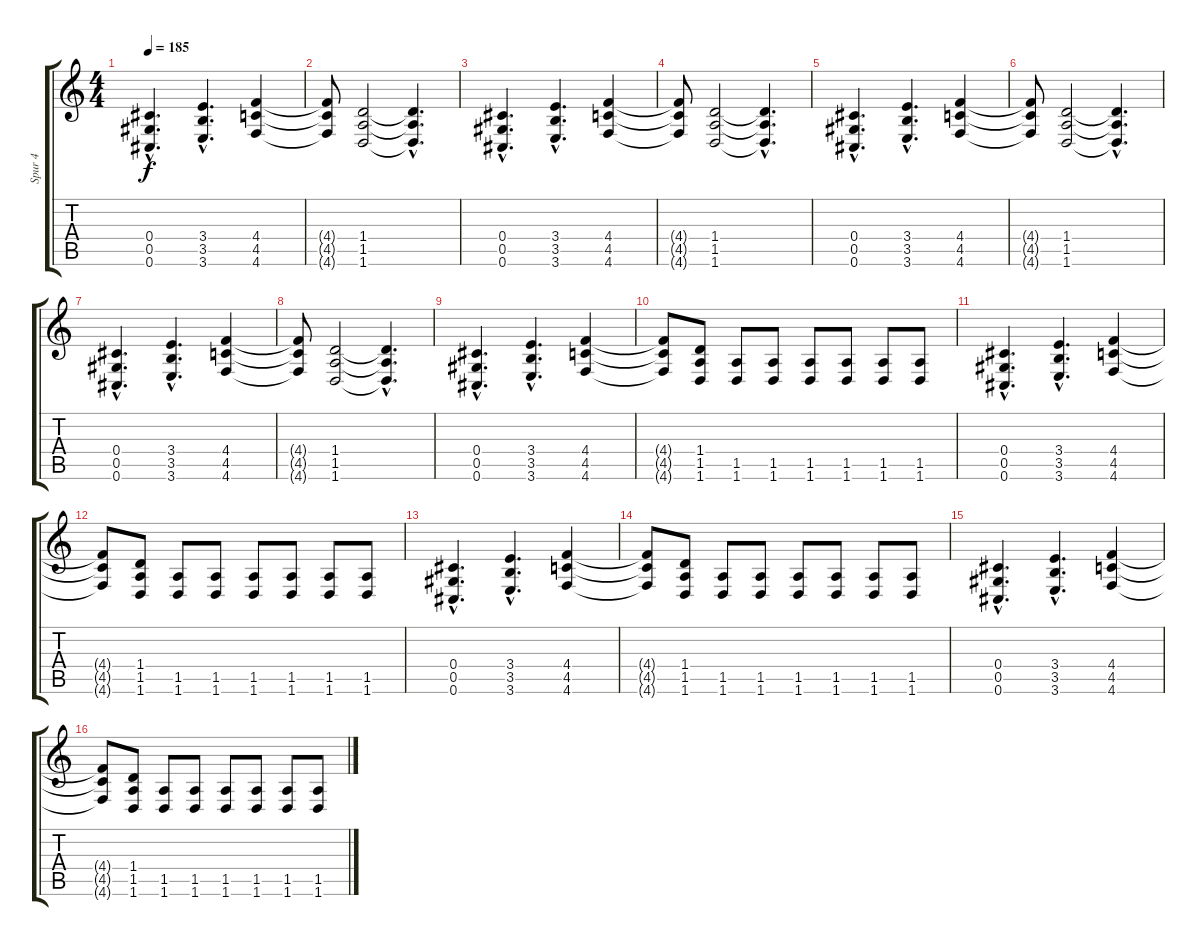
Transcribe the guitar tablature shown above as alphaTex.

\track ("Spur 4" "Spur 4") {instrument distortionguitar}
\staff {score tabs}
\tuning (Eb4 Bb3 Gb3 Db3 Ab2 Db2) {hide}
\ts (4 4)
\tempo 185
\clef g2
\ks c
(0.4{hac} 0.5{hac} 0.6{hac}).4{d dy f} (3.4{hac} 3.5{hac} 3.6{hac}).4{d} (4.4 4.5 4.6).4 |
(4.4{t} 4.5{t} 4.6{t}).8 (1.4 1.5 1.6).2 (1.4{hac t} 1.5{hac t} 1.6{hac t}).4{d} |
(0.4{hac} 0.5{hac} 0.6{hac}).4{d} (3.4{hac} 3.5{hac} 3.6{hac}).4{d} (4.4 4.5 4.6).4 |
(4.4{t} 4.5{t} 4.6{t}).8 (1.4 1.5 1.6).2 (1.4{hac t} 1.5{hac t} 1.6{hac t}).4{d} |
(0.4{hac} 0.5{hac} 0.6{hac}).4{d} (3.4{hac} 3.5{hac} 3.6{hac}).4{d} (4.4 4.5 4.6).4 |
(4.4{t} 4.5{t} 4.6{t}).8 (1.4 1.5 1.6).2 (1.4{hac t} 1.5{hac t} 1.6{hac t}).4{d} |
(0.4{hac} 0.5{hac} 0.6{hac}).4{d} (3.4{hac} 3.5{hac} 3.6{hac}).4{d} (4.4 4.5 4.6).4 |
(4.4{t} 4.5{t} 4.6{t}).8 (1.4 1.5 1.6).2 (1.4{hac t} 1.5{hac t} 1.6{hac t}).4{d} |
(0.4{hac} 0.5{hac} 0.6{hac}).4{d} (3.4{hac} 3.5{hac} 3.6{hac}).4{d} (4.4 4.5 4.6).4 |
(4.4{t} 4.5{t} 4.6{t}).8 (1.4 1.5 1.6).8 (1.5 1.6).8 (1.5 1.6).8 (1.5 1.6).8 (1.5 1.6).8 (1.5 1.6).8 (1.5 1.6).8 |
(0.4{hac} 0.5{hac} 0.6{hac}).4{d} (3.4{hac} 3.5{hac} 3.6{hac}).4{d} (4.4 4.5 4.6).4 |
(4.4{t} 4.5{t} 4.6{t}).8 (1.4 1.5 1.6).8 (1.5 1.6).8 (1.5 1.6).8 (1.5 1.6).8 (1.5 1.6).8 (1.5 1.6).8 (1.5 1.6).8 |
(0.4{hac} 0.5{hac} 0.6{hac}).4{d} (3.4{hac} 3.5{hac} 3.6{hac}).4{d} (4.4 4.5 4.6).4 |
(4.4{t} 4.5{t} 4.6{t}).8 (1.4 1.5 1.6).8 (1.5 1.6).8 (1.5 1.6).8 (1.5 1.6).8 (1.5 1.6).8 (1.5 1.6).8 (1.5 1.6).8 |
(0.4{hac} 0.5{hac} 0.6{hac}).4{d} (3.4{hac} 3.5{hac} 3.6{hac}).4{d} (4.4 4.5 4.6).4 |
(4.4{t} 4.5{t} 4.6{t}).8 (1.4 1.5 1.6).8 (1.5 1.6).8 (1.5 1.6).8 (1.5 1.6).8 (1.5 1.6).8 (1.5 1.6).8 (1.5 1.6).8
